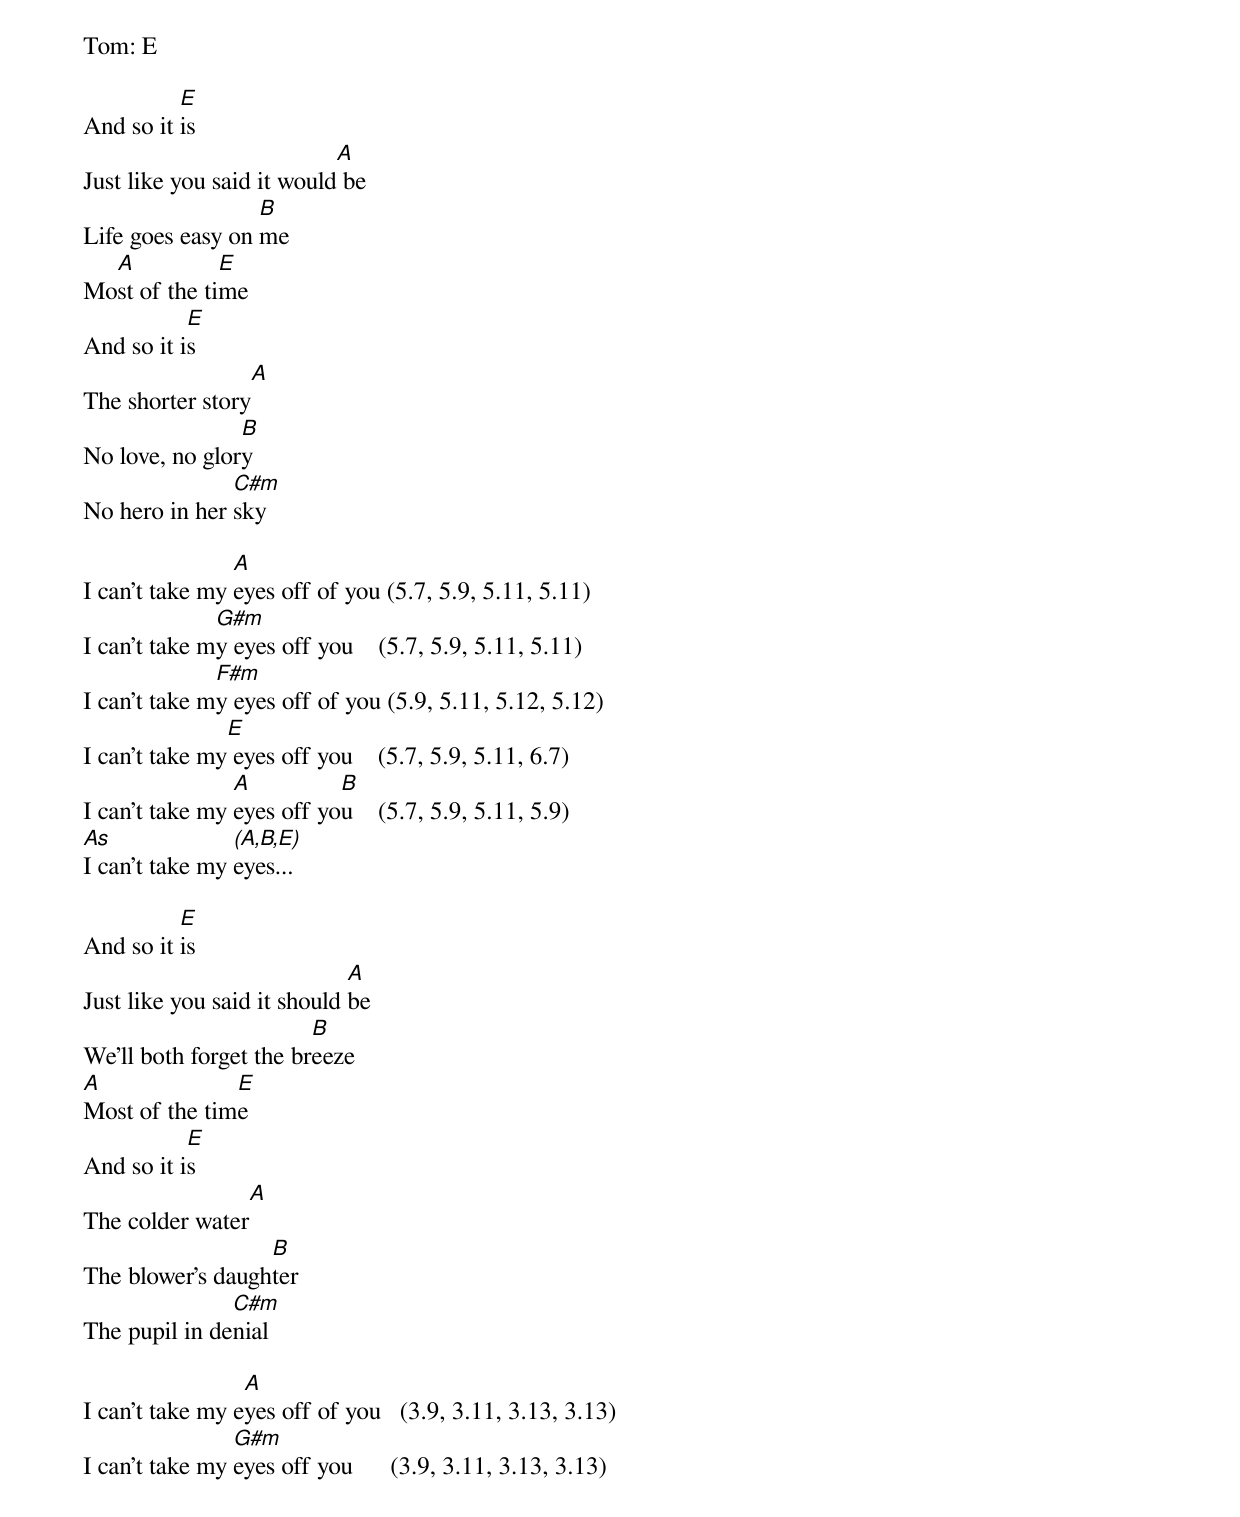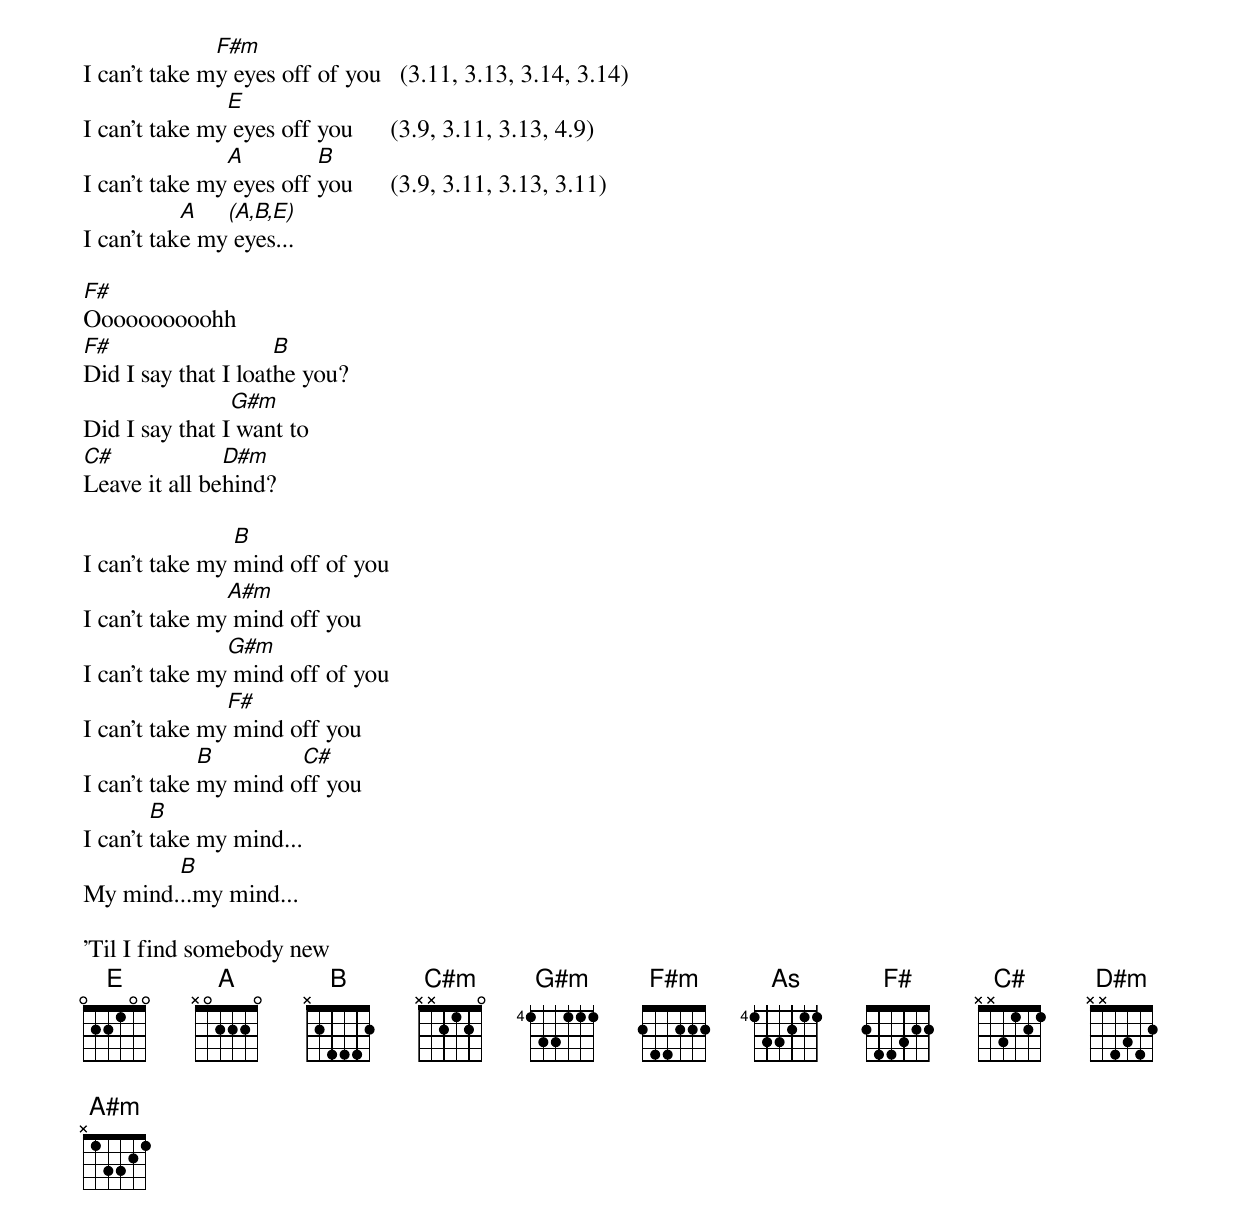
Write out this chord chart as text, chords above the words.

Tom: E

	  E
And so it is
	                   A
Just like you said it would be
	          B
Life goes easy on me
  A	      E
Most of the time
           E
And so it is
	         A
The shorter story
	        B
No love, no glory
	       C#m
No hero in her sky

	        A
I can't take my eyes off of you (5.7, 5.9, 5.11, 5.11)
	      G#m
I can't take my eyes off you    (5.7, 5.9, 5.11, 5.11)
	      F#m
I can't take my eyes off of you (5.9, 5.11, 5.12, 5.12)
	       E
I can't take my eyes off you    (5.7, 5.9, 5.11, 6.7)
	        A          B
I can't take my eyes off you    (5.7, 5.9, 5.11, 5.9)
As              (A,B,E)
I can't take my eyes...

          E
And so it is
	                     A
Just like you said it should be
	                B
We'll both forget the breeze
A	       E
Most of the time
           E
And so it is
	        A
The colder water
	          B
The blower's daughter
	       C#m
The pupil in denial

                 A
I can't take my eyes off of you   (3.9, 3.11, 3.13, 3.13)
	        G#m
I can't take my eyes off you      (3.9, 3.11, 3.13, 3.13)
	      F#m
I can't take my eyes off of you   (3.11, 3.13, 3.14, 3.14)
	       E
I can't take my eyes off you      (3.9, 3.11, 3.13, 4.9)
	       A         B
I can't take my eyes off you      (3.9, 3.11, 3.13, 3.11)
	   A   (A,B,E)
I can't take my eyes...

F#
Oooooooooohh
F#                   B
Did I say that I loathe you?
                G#m
Did I say that I want to
C#	       D#m
Leave it all behind?

                B
I can't take my mind off of you
	       A#m
I can't take my mind off you
	       G#m
I can't take my mind off of you
	       F#
I can't take my mind off you
	     B        C#
I can't take my mind off you
	B
I can't take my mind...
	B
My mind...my mind...

'Til I find somebody new
